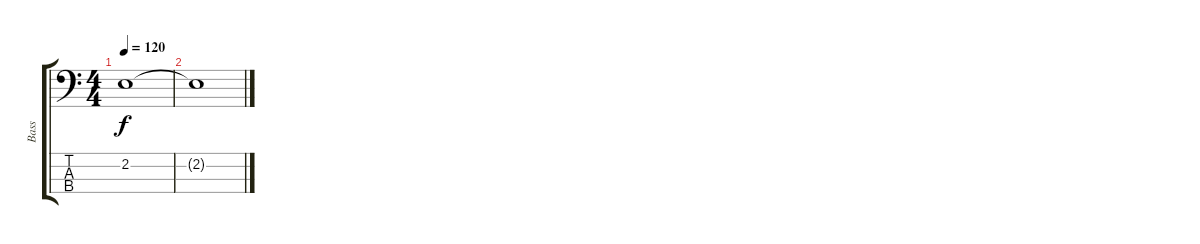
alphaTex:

\track ("Bass" "Bass") {instrument electricbasspick}
\staff {score tabs}
\tuning (G2 D2 A1 E1) {hide}
\ts (4 4)
\tempo 120
\clef f4
\ks c
2.2.1{dy f} |
2.2{t}.1
